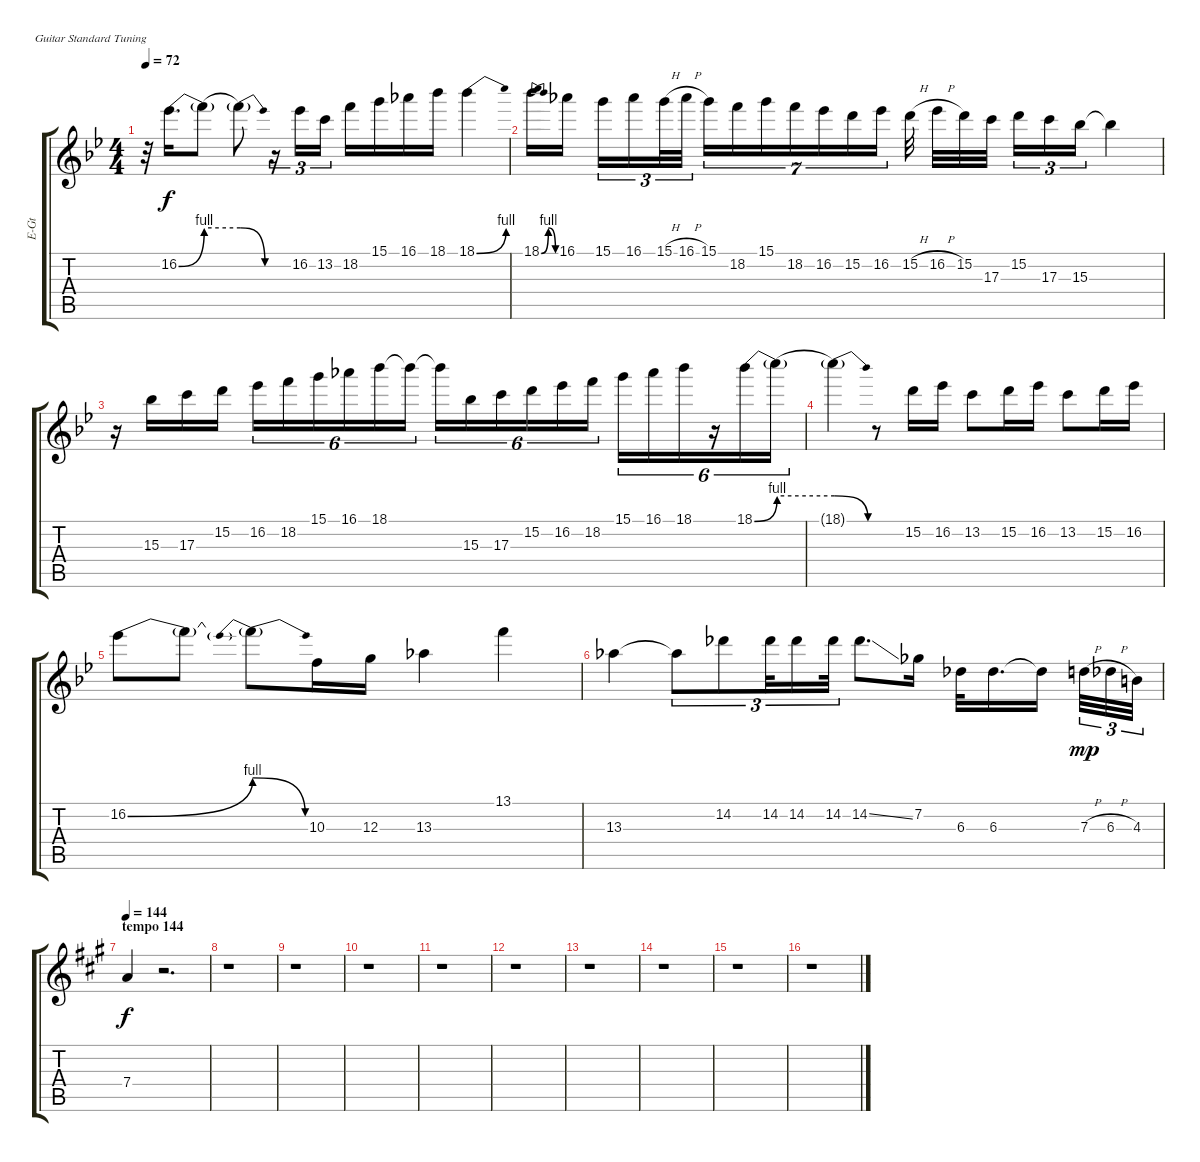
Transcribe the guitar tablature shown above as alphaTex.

\bracketExtendMode groupsimilarinstruments
\otherSystemsTrackNameOrientation horizontal
\track ("Gtr 1" "E-Gt") {instrument distortionguitar}
\staff {score tabs}
\tuning (E4 B3 G3 D3 A2 E2)
\ts (4 4)
\tempo 72
\clef g2
\ks bb
r.32{dy f beam Down} 16.2{be (bend 0 0 44.4 4) acc b}.16{d beam Down} 16.2{be (hold 0 4 60 4) t}.8{beam Down} 16.2{be (release 37.8 4 60 0) t}.8{beam Down} r.16{tu (3 2) beam Down} 16.2{acc b}.16{tu (3 2) beam Down} 13.2{acc forcenatural}.16{tu (3 2) beam Down} 18.2{acc forcenatural}.16{beam Down} 15.1{acc forcenatural}.16{beam Down} 16.1{acc b}.16{beam Down} 18.1{acc b}.16{beam Down} 18.1{be (bend 0 0 43.8 4) acc b}.4{beam Down} |
18.1{be (bendrelease 0 0 30 4 30 4 60 0) acc b}.16{beam Down} 16.1{acc b}.16{beam Down} 15.1{acc forcenatural}.16{tu (3 2) beam Down} 16.1{acc b}.16{tu (3 2) beam Down} 15.1{h acc forcenatural}.32{tu (3 2) beam Down} 16.1{h acc b}.32{tu (3 2) beam Down} 15.1{acc forcenatural}.16{tu (7 4) beam Down} 18.2{acc forcenatural}.16{tu (7 4) beam Down} 15.1{acc forcenatural}.16{tu (7 4) beam Down} 18.2{acc forcenatural}.16{tu (7 4) beam Down} 16.2{acc b}.16{tu (7 4) beam Down} 15.2{acc forcenatural}.16{tu (7 4) beam Down} 16.2{acc b}.16{tu (7 4) beam Down} 15.2{h acc forcenatural}.32{beam Down} 16.2{h acc b}.32{beam Down} 15.2{acc forcenatural}.32{beam Down} 17.3{acc forcenatural}.32{beam Down} 15.2{acc forcenatural}.16{tu (3 2) beam Down} 17.3{acc forcenatural}.16{tu (3 2) beam Down} 15.3{acc b}.16{tu (3 2) beam Down} 15.3{t acc b}.4{beam Down} |
r.16{beam Down} 15.3{acc b}.16{beam Down} 17.3{acc forcenatural}.16{beam Down} 15.2{acc forcenatural}.16{beam Down} 16.2{acc b}.16{tu (6 4) beam Down} 18.2{acc forcenatural}.16{tu (6 4) beam Down} 15.1{acc forcenatural}.16{tu (6 4) beam Down} 16.1{acc b}.16{tu (6 4) beam Down} 18.1{acc b}.16{tu (6 4) beam Down} 18.1{t acc b}.16{tu (6 4) beam Down} 18.1{t acc b}.16{tu (6 4) beam Down} 15.3{acc b}.16{tu (6 4) beam Down} 17.3{acc forcenatural}.16{tu (6 4) beam Down} 15.2{acc forcenatural}.16{tu (6 4) beam Down} 16.2{acc b}.16{tu (6 4) beam Down} 18.2{acc forcenatural}.16{tu (6 4) beam Down} 15.1{acc forcenatural}.16{tu (6 4) beam Down} 16.1{acc b}.16{tu (6 4) beam Down} 18.1{acc b}.16{tu (6 4) beam Down} r.16{tu (6 4) beam Down} 18.1{be (bend 0 0 60 4) acc b}.16{tu (6 4) beam Down} 18.1{be (hold 0 4 60 4) t}.16{tu (6 4) beam Down} |
18.1{be (release 37.199999999999996 4 60 0) t}.4{beam Down} r.8{beam Down} 15.2{acc forcenatural}.16{beam Down} 16.2{acc b}.16{beam Down} 13.2{acc forcenatural}.8{beam Down} 15.2{acc forcenatural}.16{beam Down} 16.2{acc b}.16{beam Down} 13.2{acc forcenatural}.8{beam Down} 15.2{acc forcenatural}.16{beam Down} 16.2{acc b}.16{beam Down} |
16.2{be (bend 0 0 45.6 4) acc b}.8{beam Down} 16.2{t}.8{beam Down} 16.2{be (prebendrelease 24 4 60 0) t}.8{beam Down} 10.3{acc forcenatural}.16{beam Down} 12.3{acc forcenatural}.16{beam Down} 13.3{acc b}.4{beam Down} 13.1{acc forcenatural}.4{beam Down} |
13.3{acc b}.4{beam Down} 13.3{t acc b}.8{tu (3 2) beam Down} 14.2{acc b}.8{tu (3 2) beam Down} 14.2{acc b}.32{tu (3 2) beam Down} 14.2{acc b}.16{tu (3 2) beam Down} 14.2{acc b}.32{tu (3 2) beam Down} 14.2{ss acc b}.8{d beam Down} 7.2{acc b}.16{beam Down} 6.3{acc b}.32{beam Down} 6.3{acc b}.16{d beam Down} 6.3{t acc b}.16{beam Down} 7.3{h acc forcenatural}.32{tu (3 2) dy mp beam Down} 6.3{h acc b}.32{tu (3 2) beam Down} 4.3{acc forcenatural}.32{tu (3 2) beam Down} |
\section ("" "tempo 144")
\tempo 144
\ks a
7.4{acc forcenatural}.4{dy f beam Up} r.2{d beam Up} |
r.1{beam Down} |
r.1{beam Down} |
r.1{beam Down} |
r.1{beam Down} |
r.1{beam Down} |
r.1{beam Down} |
r.1{beam Down} |
r.1{beam Down} |
r.1{beam Down}
